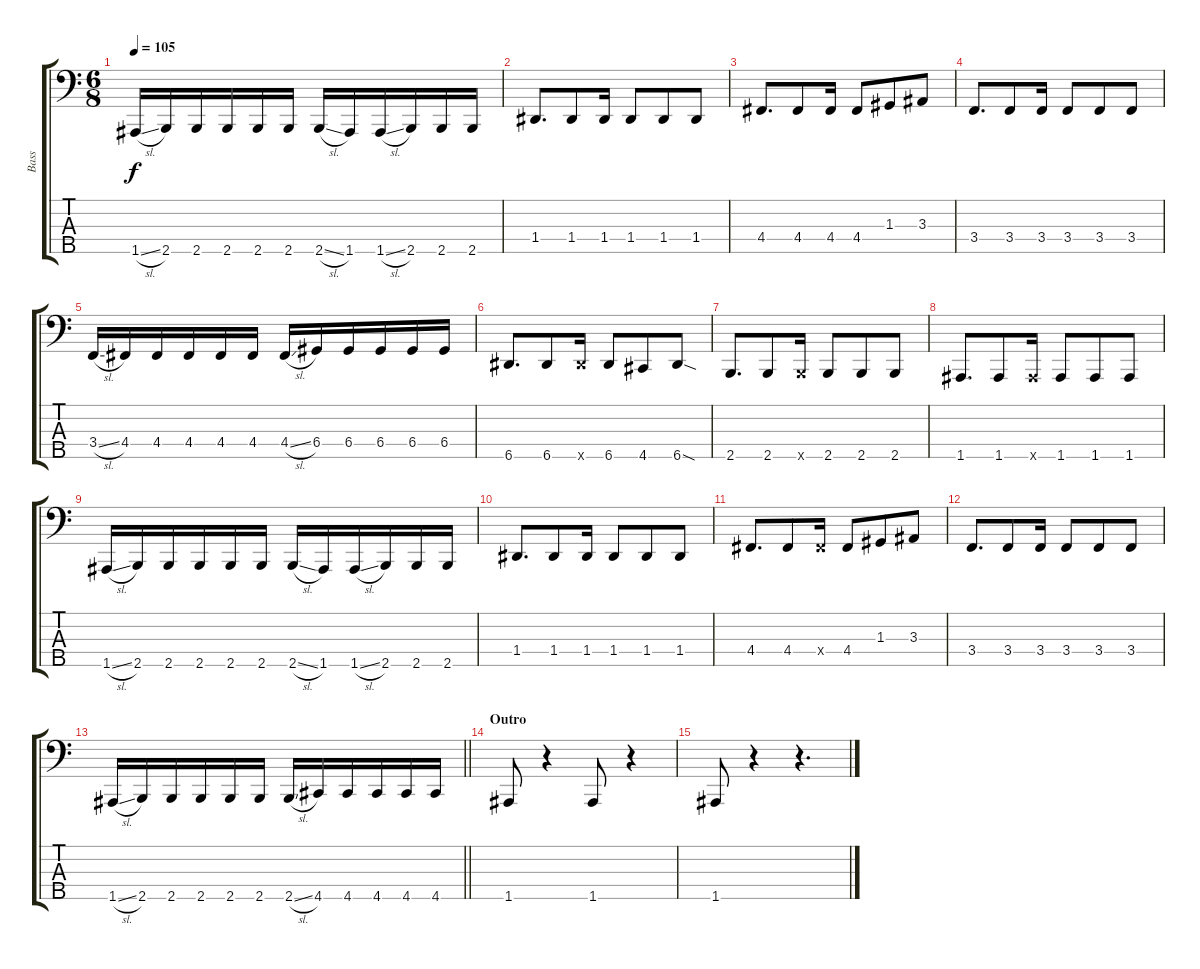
\track ("Bass" "Bass") {instrument electricbassfinger}
\staff {score tabs}
\tuning (F2 C2 G1 D1 A0) {hide}
\ts (6 8)
\tempo 105
\clef f4
\ks c
1.5{sl}.16{dy f} 2.5.16 2.5.16 2.5.16 2.5.16 2.5.16 2.5{sl}.16 1.5.16 1.5{sl}.16 2.5.16 2.5.16 2.5.16 |
1.4.8{d} 1.4.8 1.4.16 1.4.8 1.4.8 1.4.8 |
4.4.8{d} 4.4.8 4.4.16 4.4.8 1.3.8 3.3.8 |
3.4.8{d} 3.4.8 3.4.16 3.4.8 3.4.8 3.4.8 |
3.4{sl}.16 4.4.16 4.4.16 4.4.16 4.4.16 4.4.16 4.4{sl}.16 6.4.16 6.4.16 6.4.16 6.4.16 6.4.16 |
6.5.8{d} 6.5.8 6.5{x}.16 6.5.8 4.5.8 6.5{sod}.8 |
2.5.8{d} 2.5.8 2.5{x}.16 2.5.8 2.5.8 2.5.8 |
1.5.8{d} 1.5.8 1.5{x}.16 1.5.8 1.5.8 1.5.8 |
1.5{sl}.16 2.5.16 2.5.16 2.5.16 2.5.16 2.5.16 2.5{sl}.16 1.5.16 1.5{sl}.16 2.5.16 2.5.16 2.5.16 |
1.4.8{d} 1.4.8 1.4.16 1.4.8 1.4.8 1.4.8 |
4.4.8{d} 4.4.8 4.4{x}.16 4.4.8 1.3.8 3.3.8 |
3.4.8{d} 3.4.8 3.4.16 3.4.8 3.4.8 3.4.8 |
\barLineRight lightlight
1.5{sl}.16 2.5.16 2.5.16 2.5.16 2.5.16 2.5.16 2.5{sl}.16 4.5.16 4.5.16 4.5.16 4.5.16 4.5.16 |
\section ("" "Outro")
1.5.8 r.4 1.5.8 r.4 |
1.5.8 r.4 r.4{d}
